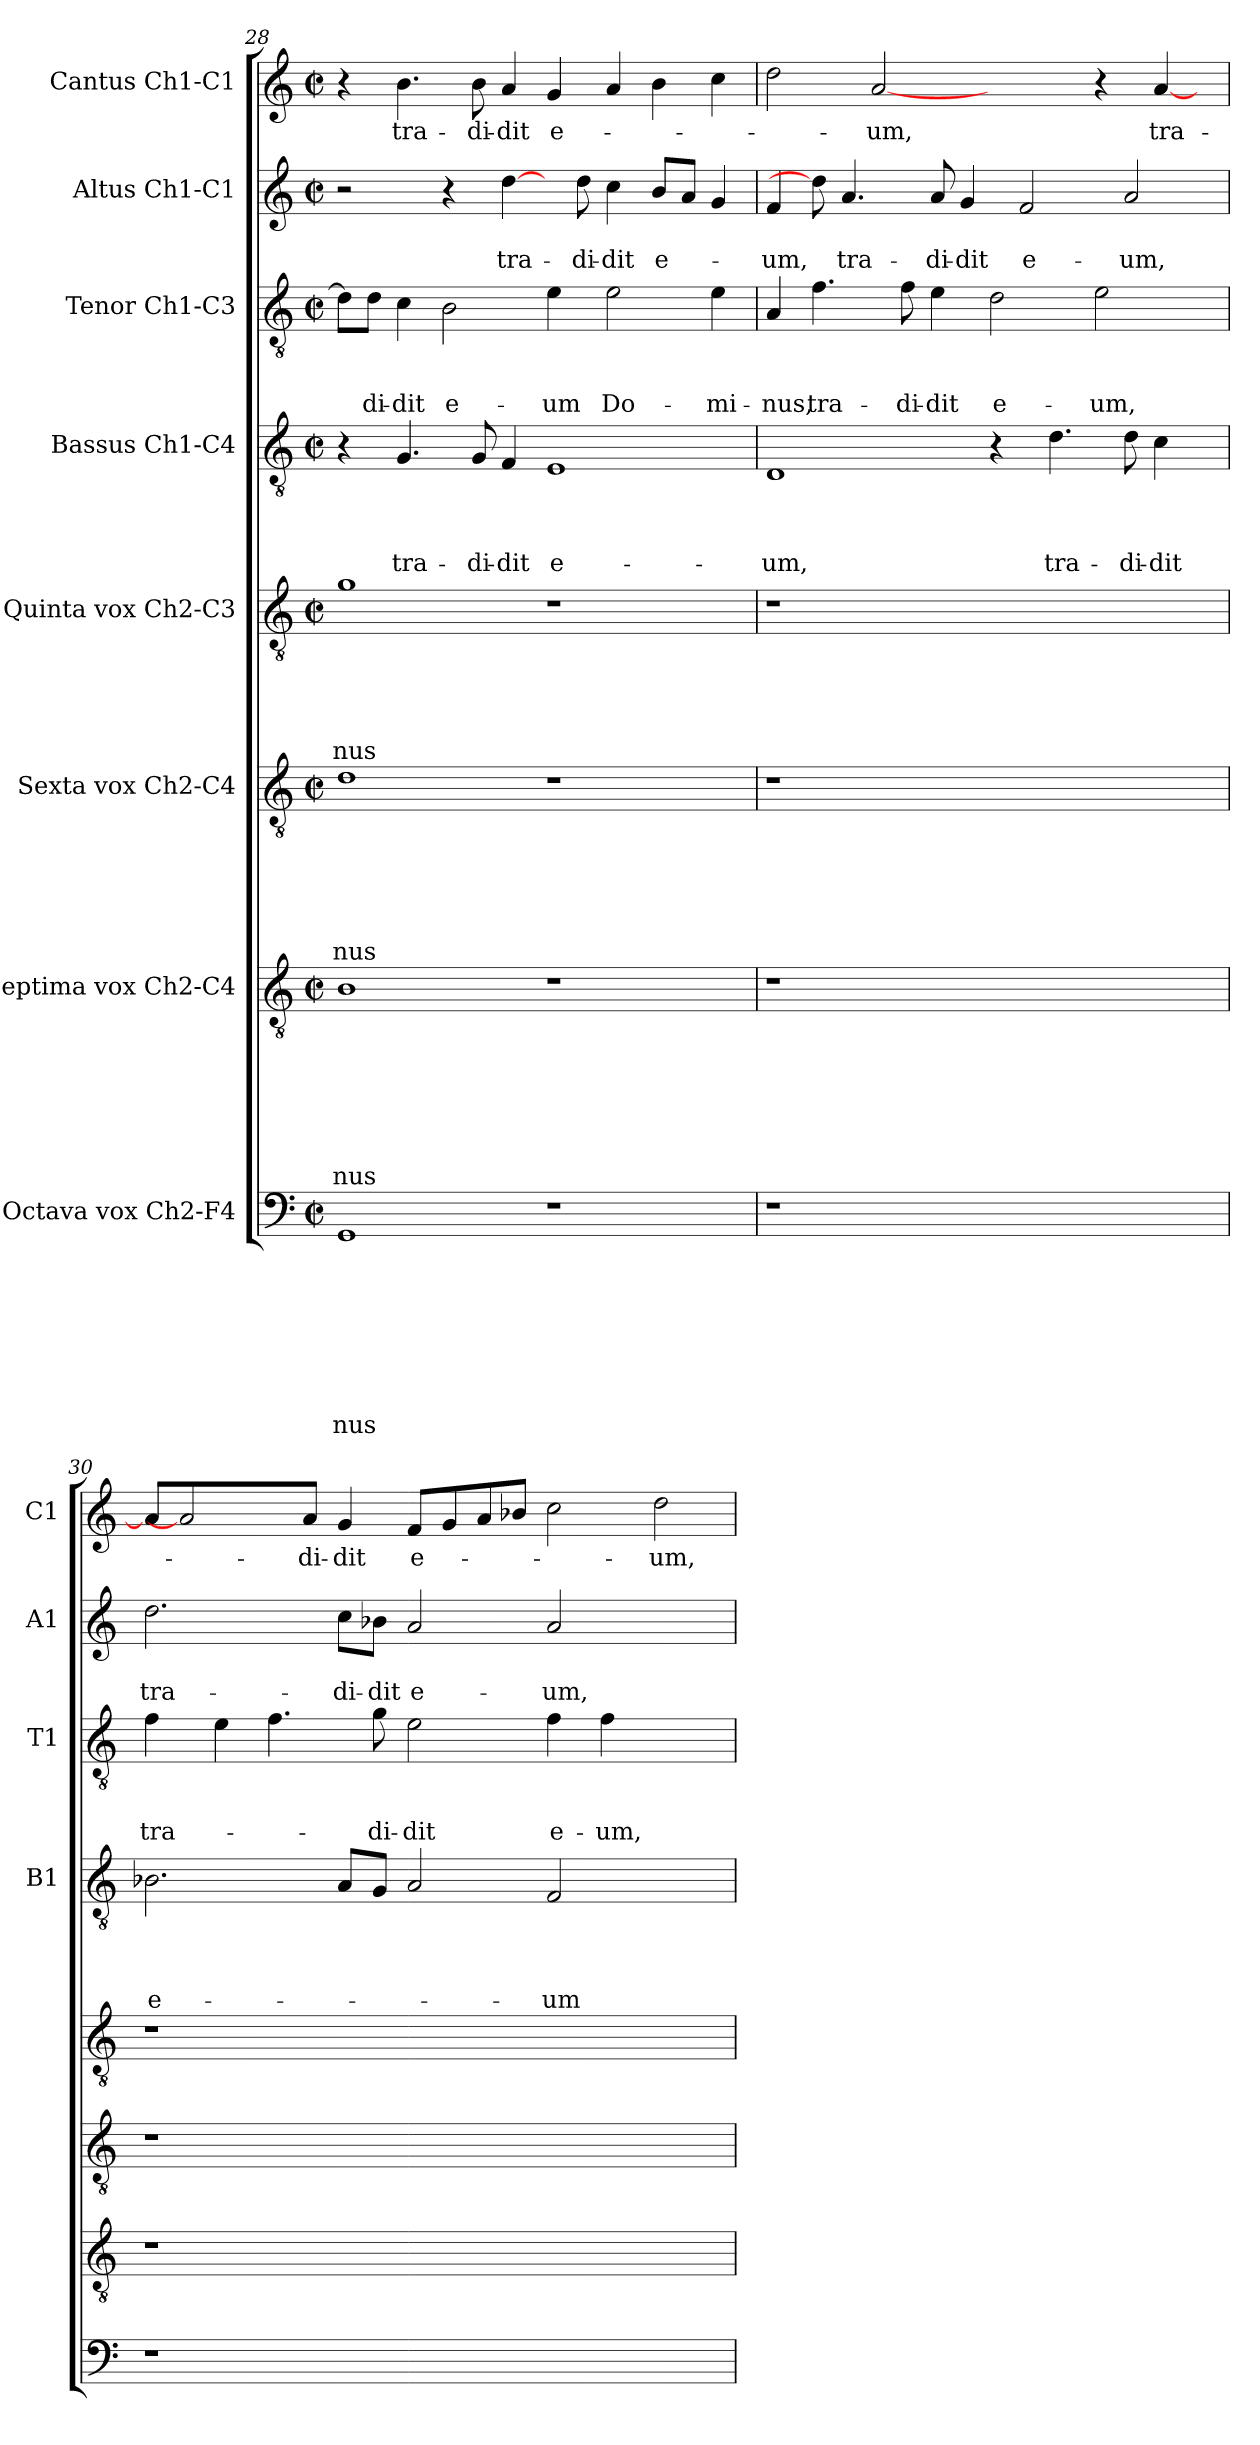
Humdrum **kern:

**kern	**text	**text	**text	**text	**text	**text	**text	**text	**kern	**text	**text	**text	**text	**text	**text	**text	**kern	**text	**text	**text	**text	**text	**text	**kern	**text	**text	**text	**text	**text	**kern	**text	**text	**text	**text	**kern	**text	**text	**text	**kern	**text	**text	**kern	**text
*part8	*part8	*part8	*part8	*part8	*part8	*part8	*part8	*part8	*part7	*part7	*part7	*part7	*part7	*part7	*part7	*part7	*part6	*part6	*part6	*part6	*part6	*part6	*part6	*part5	*part5	*part5	*part5	*part5	*part5	*part4	*part4	*part4	*part4	*part4	*part3	*part3	*part3	*part3	*part2	*part2	*part2	*part1	*part1
*staff8	*staff8	*staff8	*staff8	*staff8	*staff8	*staff8	*staff8	*staff8	*staff7	*staff7	*staff7	*staff7	*staff7	*staff7	*staff7	*staff7	*staff6	*staff6	*staff6	*staff6	*staff6	*staff6	*staff6	*staff5	*staff5	*staff5	*staff5	*staff5	*staff5	*staff4	*staff4	*staff4	*staff4	*staff4	*staff3	*staff3	*staff3	*staff3	*staff2	*staff2	*staff2	*staff1	*staff1
*I"Octava vox Ch2-F4	*	*	*	*	*	*	*	*	*I"Septima vox Ch2-C4	*	*	*	*	*	*	*	*I"Sexta vox Ch2-C4	*	*	*	*	*	*	*I"Quinta vox Ch2-C3	*	*	*	*	*	*I"Bassus Ch1-C4	*	*	*	*	*I"Tenor Ch1-C3	*	*	*	*I"Altus Ch1-C1	*	*	*I"Cantus Ch1-C1	*
*	*	*	*	*	*	*	*	*	*	*	*	*	*	*	*	*	*	*	*	*	*	*	*	*	*	*	*	*	*	*I'B1	*	*	*	*	*I'T1	*	*	*	*I'A1	*	*	*I'C1	*
!!LO:PB:g=z
*clefF4	*	*	*	*	*	*	*	*	*clefGv2	*	*	*	*	*	*	*	*clefGv2	*	*	*	*	*	*	*clefGv2	*	*	*	*	*	*clefGv2	*	*	*	*	*clefGv2	*	*	*	*clefG2	*	*	*clefG2	*
*k[]	*	*	*	*	*	*	*	*	*k[]	*	*	*	*	*	*	*	*k[]	*	*	*	*	*	*	*k[]	*	*	*	*	*	*k[]	*	*	*	*	*k[]	*	*	*	*k[]	*	*	*k[]	*
*C:	*	*	*	*	*	*	*	*	*C:	*	*	*	*	*	*	*	*C:	*	*	*	*	*	*	*C:	*	*	*	*	*	*C:	*	*	*	*	*C:	*	*	*	*C:	*	*	*C:	*
*M2/2	*	*	*	*	*	*	*	*	*M2/2	*	*	*	*	*	*	*	*M2/2	*	*	*	*	*	*	*M2/2	*	*	*	*	*	*M2/2	*	*	*	*	*M2/2	*	*	*	*M2/2	*	*	*M2/2	*
*met(c|)	*	*	*	*	*	*	*	*	*met(c|)	*	*	*	*	*	*	*	*met(c|)	*	*	*	*	*	*	*met(c|)	*	*	*	*	*	*met(c|)	*	*	*	*	*met(c|)	*	*	*	*met(c|)	*	*	*met(c|)	*
=28	=28	=28	=28	=28	=28	=28	=28	=28	=28	=28	=28	=28	=28	=28	=28	=28	=28	=28	=28	=28	=28	=28	=28	=28	=28	=28	=28	=28	=28	=28	=28	=28	=28	=28	=28	=28	=28	=28	=28	=28	=28	=28	=28
!	!	!	!	!	!	!	!	!LO:LY:b	!	!	!	!	!	!	!	!LO:LY:b	!	!	!	!	!	!	!LO:LY:b	!	!	!	!	!	!LO:LY:b	!	!	!	!	!	!	!	!	!	!	!	!	!	!
1GG	.	.	.	.	.	.	.	-nus	1B	.	.	.	.	.	.	-nus	1d	.	.	.	.	.	-nus	1g	.	.	.	.	-nus	4r	.	.	.	.	8d\L]	.	.	.	2r	.	.	4r	.
!	!	!	!	!	!	!	!	!	!	!	!	!	!	!	!	!	!	!	!	!	!	!	!	!	!	!	!	!	!	!	!	!	!	!	!	!	!	!LO:LY:b	!	!	!	!	!
.	.	.	.	.	.	.	.	.	.	.	.	.	.	.	.	.	.	.	.	.	.	.	.	.	.	.	.	.	.	.	.	.	.	.	8d\J	.	.	-di-	.	.	.	.	.
!	!	!	!	!	!	!	!	!	!	!	!	!	!	!	!	!	!	!	!	!	!	!	!	!	!	!	!	!	!	!	!	!	!	!LO:LY:b	!	!	!	!LO:LY:b	!	!	!	!	!LO:LY:b
.	.	.	.	.	.	.	.	.	.	.	.	.	.	.	.	.	.	.	.	.	.	.	.	.	.	.	.	.	.	4.G/	.	.	.	tra-	4c\	.	.	-dit	.	.	.	4.b\	tra-
!	!	!	!	!	!	!	!	!	!	!	!	!	!	!	!	!	!	!	!	!	!	!	!	!	!	!	!	!	!	!	!	!	!	!	!	!	!	!LO:LY:b	!	!	!	!	!
.	.	.	.	.	.	.	.	.	.	.	.	.	.	.	.	.	.	.	.	.	.	.	.	.	.	.	.	.	.	.	.	.	.	.	2B\	.	.	e-	4r	.	.	.	.
!	!	!	!	!	!	!	!	!	!	!	!	!	!	!	!	!	!	!	!	!	!	!	!	!	!	!	!	!	!	!	!	!	!	!LO:LY:b	!	!	!	!	!	!	!	!	!LO:LY:b
.	.	.	.	.	.	.	.	.	.	.	.	.	.	.	.	.	.	.	.	.	.	.	.	.	.	.	.	.	.	8G/	.	.	.	-di-	.	.	.	.	.	.	.	8b\	-di-
!	!	!	!	!	!	!	!	!	!	!	!	!	!	!	!	!	!	!	!	!	!	!	!	!	!	!	!	!	!	!	!	!	!	!LO:LY:b	!	!	!	!	!	!	!LO:LY:b	!	!LO:LY:b
.	.	.	.	.	.	.	.	.	.	.	.	.	.	.	.	.	.	.	.	.	.	.	.	.	.	.	.	.	.	4F/	.	.	.	-dit	.	.	.	.	[4dd\	.	tra-	4a/	-dit
!	!	!	!	!	!	!	!	!	!	!	!	!	!	!	!	!	!	!	!	!	!	!	!	!	!	!	!	!	!	!	!	!	!	!LO:LY:b	!	!	!	!LO:LY:b	!	!	!	!	!LO:LY:b
1r	.	.	.	.	.	.	.	.	1r	.	.	.	.	.	.	.	1r	.	.	.	.	.	.	1r	.	.	.	.	.	1E	.	.	.	e-	4e\	.	.	-um	8ryy	.	.	4g/	e-
!	!	!	!	!	!	!	!	!	!	!	!	!	!	!	!	!	!	!	!	!	!	!	!	!	!	!	!	!	!	!	!	!	!	!	!	!	!	!	!	!	!LO:LY:b	!	!
.	.	.	.	.	.	.	.	.	.	.	.	.	.	.	.	.	.	.	.	.	.	.	.	.	.	.	.	.	.	.	.	.	.	.	.	.	.	.	8dd\	.	-di-	.	.
!	!	!	!	!	!	!	!	!	!	!	!	!	!	!	!	!	!	!	!	!	!	!	!	!	!	!	!	!	!	!	!	!	!	!	!	!	!	!LO:LY:b	!	!	!LO:LY:b	!	!
.	.	.	.	.	.	.	.	.	.	.	.	.	.	.	.	.	.	.	.	.	.	.	.	.	.	.	.	.	.	.	.	.	.	.	2e\	.	.	Do-	4cc\	.	-dit	4a/	.
!	!	!	!	!	!	!	!	!	!	!	!	!	!	!	!	!	!	!	!	!	!	!	!	!	!	!	!	!	!	!	!	!	!	!	!	!	!	!	!	!	!LO:LY:b	!	!
.	.	.	.	.	.	.	.	.	.	.	.	.	.	.	.	.	.	.	.	.	.	.	.	.	.	.	.	.	.	.	.	.	.	.	.	.	.	.	8b/L	.	e-	4b\	.
.	.	.	.	.	.	.	.	.	.	.	.	.	.	.	.	.	.	.	.	.	.	.	.	.	.	.	.	.	.	.	.	.	.	.	.	.	.	.	8a/J	.	.	.	.
!	!	!	!	!	!	!	!	!	!	!	!	!	!	!	!	!	!	!	!	!	!	!	!	!	!	!	!	!	!	!	!	!	!	!	!	!	!	!LO:LY:b	!	!	!	!	!
.	.	.	.	.	.	.	.	.	.	.	.	.	.	.	.	.	.	.	.	.	.	.	.	.	.	.	.	.	.	.	.	.	.	.	4e\	.	.	-mi-	4g/	.	.	4cc\	.
=29	=29	=29	=29	=29	=29	=29	=29	=29	=29	=29	=29	=29	=29	=29	=29	=29	=29	=29	=29	=29	=29	=29	=29	=29	=29	=29	=29	=29	=29	=29	=29	=29	=29	=29	=29	=29	=29	=29	=29	=29	=29	=29	=29
!	!	!	!	!	!	!	!	!	!	!	!	!	!	!	!	!	!	!	!	!	!	!	!	!	!	!	!	!	!	!	!	!	!	!LO:LY:b	!	!	!	!LO:LY:b	!	!	!LO:LY:b	!	!
1r	.	.	.	.	.	.	.	.	1r	.	.	.	.	.	.	.	1r	.	.	.	.	.	.	1r	.	.	.	.	.	1D	.	.	.	-um,	4A/	.	.	-nus,	4f/	.	-um,	2dd\	.
!	!	!	!	!	!	!	!	!	!	!	!	!	!	!	!	!	!	!	!	!	!	!	!	!	!	!	!	!	!	!	!	!	!	!	!	!	!	!LO:LY:b	!	!	!	!	!
.	.	.	.	.	.	.	.	.	.	.	.	.	.	.	.	.	.	.	.	.	.	.	.	.	.	.	.	.	.	.	.	.	.	.	4.f\	.	.	tra-	8dd\]	.	.	.	.
!	!	!	!	!	!	!	!	!	!	!	!	!	!	!	!	!	!	!	!	!	!	!	!	!	!	!	!	!	!	!	!	!	!	!	!	!	!	!	!	!	!LO:LY:b	!	!
.	.	.	.	.	.	.	.	.	.	.	.	.	.	.	.	.	.	.	.	.	.	.	.	.	.	.	.	.	.	.	.	.	.	.	.	.	.	.	4.a/	.	tra-	.	.
!	!	!	!	!	!	!	!	!	!	!	!	!	!	!	!	!	!	!	!	!	!	!	!	!	!	!	!	!	!	!	!	!	!	!	!	!	!	!	!	!	!	!	!LO:LY:b
.	.	.	.	.	.	.	.	.	.	.	.	.	.	.	.	.	.	.	.	.	.	.	.	.	.	.	.	.	.	.	.	.	.	.	.	.	.	.	.	.	.	[2a	-um,
!	!	!	!	!	!	!	!	!	!	!	!	!	!	!	!	!	!	!	!	!	!	!	!	!	!	!	!	!	!	!	!	!	!	!	!	!	!	!LO:LY:b	!	!	!	!	!
.	.	.	.	.	.	.	.	.	.	.	.	.	.	.	.	.	.	.	.	.	.	.	.	.	.	.	.	.	.	.	.	.	.	.	8f\	.	.	-di-	.	.	.	.	.
!	!	!	!	!	!	!	!	!	!	!	!	!	!	!	!	!	!	!	!	!	!	!	!	!	!	!	!	!	!	!	!	!	!	!	!	!	!	!LO:LY:b	!	!	!LO:LY:b	!	!
.	.	.	.	.	.	.	.	.	.	.	.	.	.	.	.	.	.	.	.	.	.	.	.	.	.	.	.	.	.	.	.	.	.	.	4e\	.	.	-dit	8a/	.	-di-	.	.
!	!	!	!	!	!	!	!	!	!	!	!	!	!	!	!	!	!	!	!	!	!	!	!	!	!	!	!	!	!	!	!	!	!	!	!	!	!	!	!	!	!LO:LY:b	!	!
.	.	.	.	.	.	.	.	.	.	.	.	.	.	.	.	.	.	.	.	.	.	.	.	.	.	.	.	.	.	.	.	.	.	.	.	.	.	.	4g/	.	-dit	.	.
!	!	!	!	!	!	!	!	!	!	!	!	!	!	!	!	!	!	!	!	!	!	!	!	!	!	!	!	!	!	!	!	!	!	!	!	!	!	!LO:LY:b	!	!	!	!	!
1ryy	.	.	.	.	.	.	.	.	1ryy	.	.	.	.	.	.	.	1ryy	.	.	.	.	.	.	1ryy	.	.	.	.	.	4r	.	.	.	.	2d\	.	.	e-	.	.	.	2ryy	.
!	!	!	!	!	!	!	!	!	!	!	!	!	!	!	!	!	!	!	!	!	!	!	!	!	!	!	!	!	!	!	!	!	!	!	!	!	!	!	!	!	!LO:LY:b	!	!
.	.	.	.	.	.	.	.	.	.	.	.	.	.	.	.	.	.	.	.	.	.	.	.	.	.	.	.	.	.	.	.	.	.	.	.	.	.	.	2f/	.	e-	.	.
!	!	!	!	!	!	!	!	!	!	!	!	!	!	!	!	!	!	!	!	!	!	!	!	!	!	!	!	!	!	!	!	!	!	!LO:LY:b	!	!	!	!	!	!	!	!	!
.	.	.	.	.	.	.	.	.	.	.	.	.	.	.	.	.	.	.	.	.	.	.	.	.	.	.	.	.	.	4.d\	.	.	.	tra-	.	.	.	.	.	.	.	.	.
!	!	!	!	!	!	!	!	!	!	!	!	!	!	!	!	!	!	!	!	!	!	!	!	!	!	!	!	!	!	!	!	!	!	!	!	!	!	!LO:LY:b	!	!	!	!	!
.	.	.	.	.	.	.	.	.	.	.	.	.	.	.	.	.	.	.	.	.	.	.	.	.	.	.	.	.	.	.	.	.	.	.	2e\	.	.	-um,	.	.	.	4r	.
!	!	!	!	!	!	!	!	!	!	!	!	!	!	!	!	!	!	!	!	!	!	!	!	!	!	!	!	!	!	!	!	!	!	!LO:LY:b	!	!	!	!	!	!	!LO:LY:b	!	!
.	.	.	.	.	.	.	.	.	.	.	.	.	.	.	.	.	.	.	.	.	.	.	.	.	.	.	.	.	.	8d\	.	.	.	-di-	.	.	.	.	2a/	.	-um,	.	.
!	!	!	!	!	!	!	!	!	!	!	!	!	!	!	!	!	!	!	!	!	!	!	!	!	!	!	!	!	!	!	!	!	!	!LO:LY:b	!	!	!	!	!	!	!	!	!LO:LY:b
.	.	.	.	.	.	.	.	.	.	.	.	.	.	.	.	.	.	.	.	.	.	.	.	.	.	.	.	.	.	4c\	.	.	.	-dit	.	.	.	.	.	.	.	[4a/	tra-
8ryy	.	.	.	.	.	.	.	.	8ryy	.	.	.	.	.	.	.	8ryy	.	.	.	.	.	.	8ryy	.	.	.	.	.	8ryy	.	.	.	.	8ryy	.	.	.	.	.	.	8ryy	.
=30	=30	=30	=30	=30	=30	=30	=30	=30	=30	=30	=30	=30	=30	=30	=30	=30	=30	=30	=30	=30	=30	=30	=30	=30	=30	=30	=30	=30	=30	=30	=30	=30	=30	=30	=30	=30	=30	=30	=30	=30	=30	=30	=30
!	!	!	!	!	!	!	!	!	!	!	!	!	!	!	!	!	!	!	!	!	!	!	!	!	!	!	!	!	!	!	!	!	!	!LO:LY:b	!	!	!	!LO:LY:b	!	!	!LO:LY:b	!	!
1r	.	.	.	.	.	.	.	.	1r	.	.	.	.	.	.	.	1r	.	.	.	.	.	.	1r	.	.	.	.	.	2.B-X\	.	.	.	e-	4f\	.	.	tra-	2.dd\	.	tra-	8a/L]	.
.	.	.	.	.	.	.	.	.	.	.	.	.	.	.	.	.	.	.	.	.	.	.	.	.	.	.	.	.	.	.	.	.	.	.	.	.	.	.	.	.	.	2a]	.
.	.	.	.	.	.	.	.	.	.	.	.	.	.	.	.	.	.	.	.	.	.	.	.	.	.	.	.	.	.	.	.	.	.	.	4e\	.	.	.	.	.	.	.	.
.	.	.	.	.	.	.	.	.	.	.	.	.	.	.	.	.	.	.	.	.	.	.	.	.	.	.	.	.	.	.	.	.	.	.	4.f\	.	.	.	.	.	.	.	.
!	!	!	!	!	!	!	!	!	!	!	!	!	!	!	!	!	!	!	!	!	!	!	!	!	!	!	!	!	!	!	!	!	!	!	!	!	!	!	!	!	!	!	!LO:LY:b
.	.	.	.	.	.	.	.	.	.	.	.	.	.	.	.	.	.	.	.	.	.	.	.	.	.	.	.	.	.	.	.	.	.	.	.	.	.	.	.	.	.	8a/J	-di-
!	!	!	!	!	!	!	!	!	!	!	!	!	!	!	!	!	!	!	!	!	!	!	!	!	!	!	!	!	!	!	!	!	!	!	!	!	!	!	!	!	!LO:LY:b	!	!LO:LY:b
.	.	.	.	.	.	.	.	.	.	.	.	.	.	.	.	.	.	.	.	.	.	.	.	.	.	.	.	.	.	8A/L	.	.	.	.	.	.	.	.	8cc\L	.	-di-	4g/	-dit
!	!	!	!	!	!	!	!	!	!	!	!	!	!	!	!	!	!	!	!	!	!	!	!	!	!	!	!	!	!	!	!	!	!	!	!	!	!	!LO:LY:b	!	!	!LO:LY:b	!	!
.	.	.	.	.	.	.	.	.	.	.	.	.	.	.	.	.	.	.	.	.	.	.	.	.	.	.	.	.	.	8G/J	.	.	.	.	8g\	.	.	-di-	8b-X\J	.	-dit	.	.
!	!	!	!	!	!	!	!	!	!	!	!	!	!	!	!	!	!	!	!	!	!	!	!	!	!	!	!	!	!	!	!	!	!	!	!	!	!	!LO:LY:b	!	!	!LO:LY:b	!	!LO:LY:b
1.ryy	.	.	.	.	.	.	.	.	1.ryy	.	.	.	.	.	.	.	1.ryy	.	.	.	.	.	.	1.ryy	.	.	.	.	.	2A/	.	.	.	.	2e\	.	.	-dit	2a/	.	e-	8f/L	e-
.	.	.	.	.	.	.	.	.	.	.	.	.	.	.	.	.	.	.	.	.	.	.	.	.	.	.	.	.	.	.	.	.	.	.	.	.	.	.	.	.	.	8g/	.
.	.	.	.	.	.	.	.	.	.	.	.	.	.	.	.	.	.	.	.	.	.	.	.	.	.	.	.	.	.	.	.	.	.	.	.	.	.	.	.	.	.	8a/	.
.	.	.	.	.	.	.	.	.	.	.	.	.	.	.	.	.	.	.	.	.	.	.	.	.	.	.	.	.	.	.	.	.	.	.	.	.	.	.	.	.	.	8b-X/J	.
!	!	!	!	!	!	!	!	!	!	!	!	!	!	!	!	!	!	!	!	!	!	!	!	!	!	!	!	!	!	!	!	!	!	!LO:LY:b	!	!	!	!LO:LY:b	!	!	!LO:LY:b	!	!
.	.	.	.	.	.	.	.	.	.	.	.	.	.	.	.	.	.	.	.	.	.	.	.	.	.	.	.	.	.	2F/	.	.	.	-um	4f\	.	.	e-	2a/	.	-um,	2cc\	.
!	!	!	!	!	!	!	!	!	!	!	!	!	!	!	!	!	!	!	!	!	!	!	!	!	!	!	!	!	!	!	!	!	!	!	!	!	!	!LO:LY:b	!	!	!	!	!
.	.	.	.	.	.	.	.	.	.	.	.	.	.	.	.	.	.	.	.	.	.	.	.	.	.	.	.	.	.	.	.	.	.	.	4f\	.	.	-um,	.	.	.	.	.
!	!	!	!	!	!	!	!	!	!	!	!	!	!	!	!	!	!	!	!	!	!	!	!	!	!	!	!	!	!	!	!	!	!	!	!	!	!	!	!	!	!	!	!LO:LY:b
.	.	.	.	.	.	.	.	.	.	.	.	.	.	.	.	.	.	.	.	.	.	.	.	.	.	.	.	.	.	2ryy	.	.	.	.	2ryy	.	.	.	2ryy	.	.	2dd\	-um,
=	=	=	=	=	=	=	=	=	=	=	=	=	=	=	=	=	=	=	=	=	=	=	=	=	=	=	=	=	=	=	=	=	=	=	=	=	=	=	=	=	=	=	=
*-	*-	*-	*-	*-	*-	*-	*-	*-	*-	*-	*-	*-	*-	*-	*-	*-	*-	*-	*-	*-	*-	*-	*-	*-	*-	*-	*-	*-	*-	*-	*-	*-	*-	*-	*-	*-	*-	*-	*-	*-	*-	*-	*-
